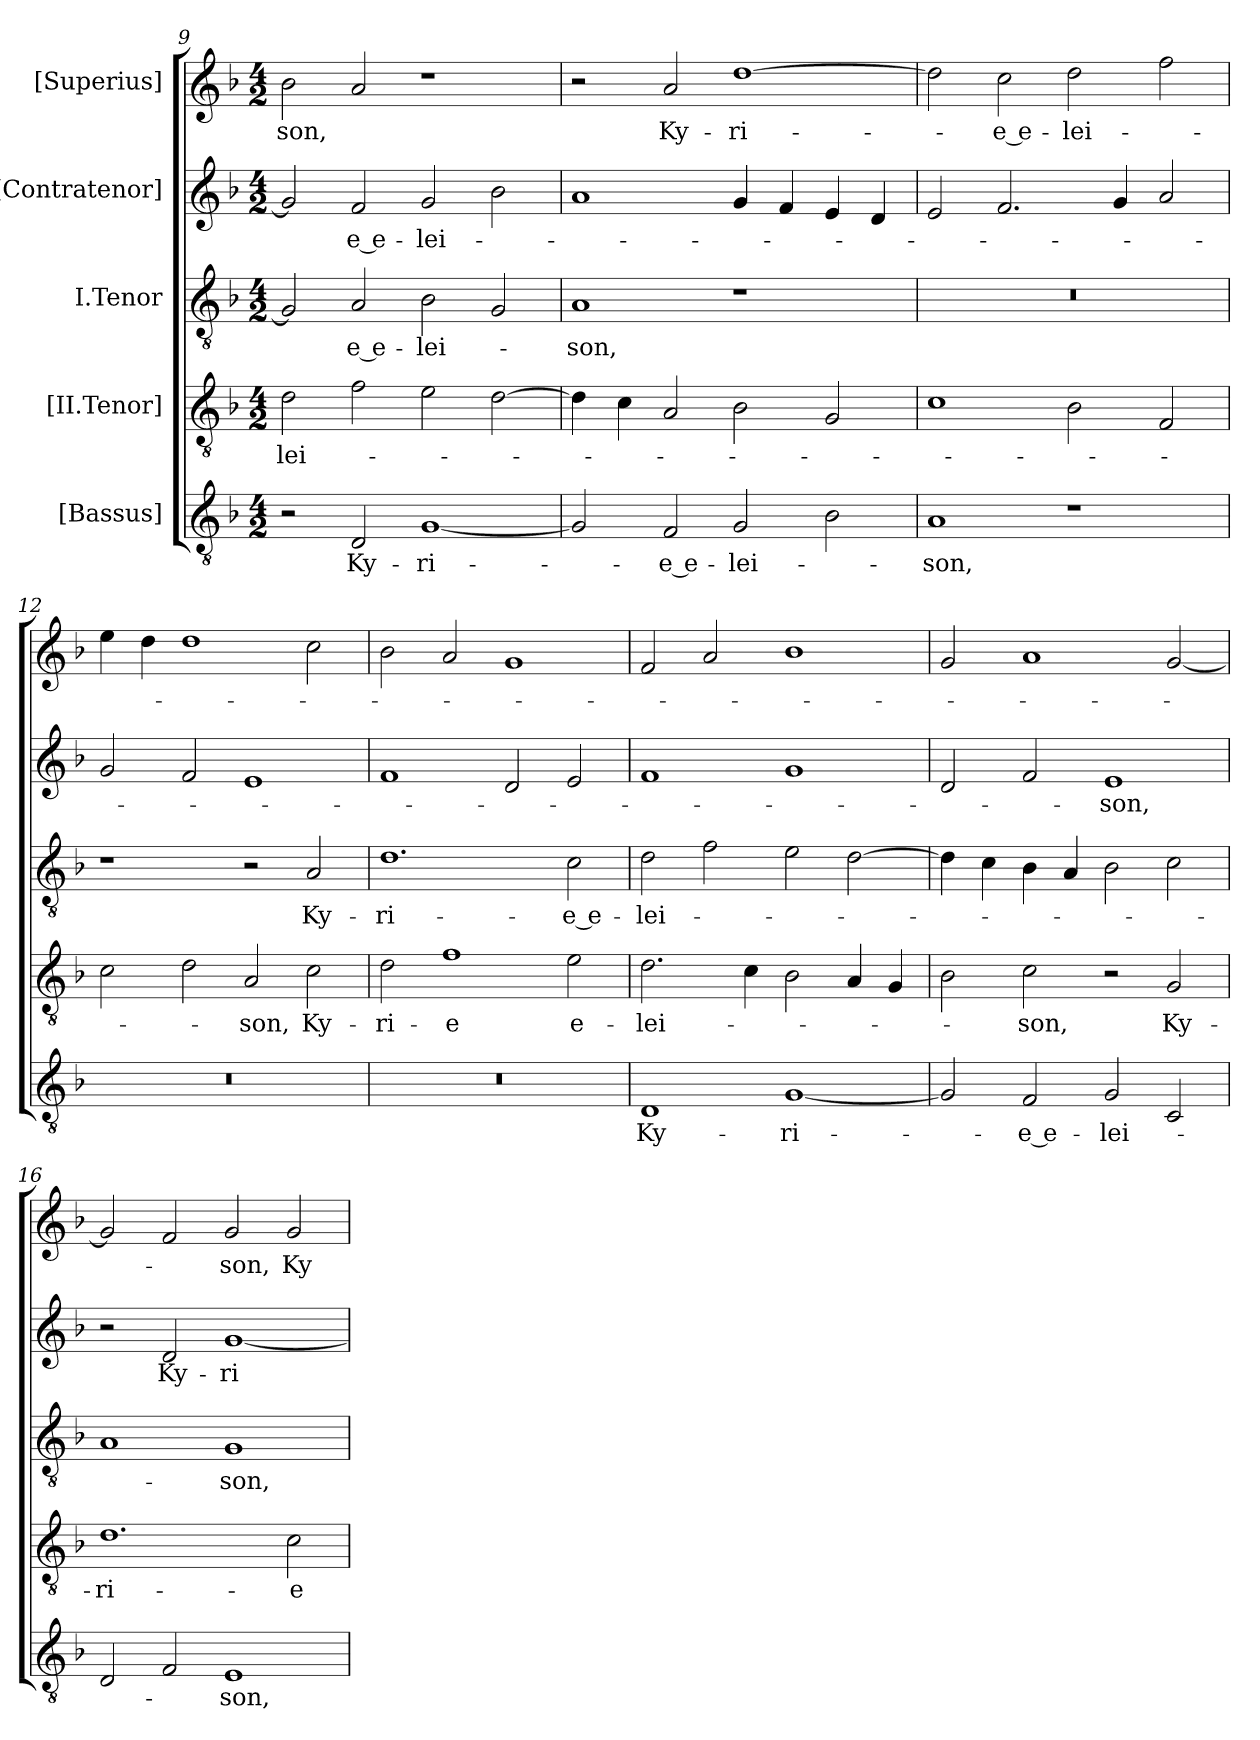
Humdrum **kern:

**kern	**text	**kern	**text	**kern	**text	**kern	**text	**kern	**text
*part5	*part5	*part4	*part4	*part3	*part3	*part2	*part2	*part1	*part1
*staff5	*staff5	*staff4	*staff4	*staff3	*staff3	*staff2	*staff2	*staff1	*staff1
*I"[Bassus]	*	*I"[II.Tenor]	*	*I"I.Tenor	*	*I"[Contratenor]	*	*I"[Superius]	*
*clefGv2	*	*clefGv2	*	*clefGv2	*	*clefG2	*	*clefG2	*
*k[b-]	*	*k[b-]	*	*k[b-]	*	*k[b-]	*	*k[b-]	*
*M4/2	*	*M4/2	*	*M4/2	*	*M4/2	*	*M4/2	*
=9	=9	=9	=9	=9	=9	=9	=9	=9	=9
2r	.	2d\	-lei-	2G/]	.	2g/]	.	2b-\	-son,
2D/	Ky-	2f\	.	2A/	-e e-	2f/	-e e-	2a/	.
[1G/	-ri-	2e\	.	2B-\	-lei-	2g/	-lei-	1r	.
.	.	[2d\	.	2G/	.	2b-\	.	.	.
=10	=10	=10	=10	=10	=10	=10	=10	=10	=10
2G/]	.	4d\]	.	1A/	-son,	1a/	.	2r	.
.	.	4c\	.	.	.	.	.	.	.
2F/	-e e-	2A/	.	.	.	.	.	2a/	Ky-
2G/	-lei-	2B-\	.	1r	.	4g/	.	[1dd\	-ri-
.	.	.	.	.	.	4f/	.	.	.
2B-\	.	2G/	.	.	.	4e/	.	.	.
.	.	.	.	.	.	4d/	.	.	.
=11	=11	=11	=11	=11	=11	=11	=11	=11	=11
1A/	-son,	1c\	.	0r	.	2e/	.	2dd\]	.
.	.	.	.	.	.	2.f/	.	2cc\	-e e-
1r	.	2B-\	.	.	.	.	.	2dd\	-lei-
.	.	.	.	.	.	4g/	.	.	.
.	.	2F/	.	.	.	2a/	.	2ff\	.
=12	=12	=12	=12	=12	=12	=12	=12	=12	=12
0r	.	2c\	.	1r	.	2g/	.	4ee\	.
.	.	.	.	.	.	.	.	4dd\	.
.	.	2d\	.	.	.	2f/	.	1dd\	.
.	.	2A/	-son,	2r	.	1e/	.	.	.
.	.	2c\	Ky-	2A/	Ky-	.	.	2cc\	.
=13	=13	=13	=13	=13	=13	=13	=13	=13	=13
0r	.	2d\	-ri-	1.d\	-ri-	1f/	.	2b-\	.
.	.	1f\	-e	.	.	.	.	2a/	.
.	.	.	.	.	.	2d/	.	1g/	.
.	.	2e\	e-	2c\	-e e-	2e/	.	.	.
=14	=14	=14	=14	=14	=14	=14	=14	=14	=14
1D/	Ky-	2.d\	-lei-	2d\	-lei-	1f/	.	2f/	.
.	.	.	.	2f\	.	.	.	2a/	.
.	.	4c\	.	.	.	.	.	.	.
[1G/	-ri-	2B-\	.	2e\	.	1g/	.	1b-\	.
.	.	4A/	.	[2d\	.	.	.	.	.
.	.	4G/	.	.	.	.	.	.	.
=15	=15	=15	=15	=15	=15	=15	=15	=15	=15
2G/]	.	2B-\	.	4d\]	.	2d/	.	2g/	.
.	.	.	.	4c\	.	.	.	.	.
2F/	-e e-	2c\	-son,	4B-\	.	2f/	.	1a/	.
.	.	.	.	4A/	.	.	.	.	.
2G/	-lei-	2r	.	2B-\	.	1e/	-son,	.	.
2C/	.	2G/	Ky-	2c\	.	.	.	[2g/	.
=16	=16	=16	=16	=16	=16	=16	=16	=16	=16
2D/	.	1.d\	-ri-	1A/	.	2r	.	2g/]	.
2F/	.	.	.	.	.	2d/	Ky-	2f/	.
1E/	-son,	.	.	1G/	-son,	[1g/	-ri-	2g/	-son,
.	.	2c\	-e	.	.	.	.	2g/	Ky-
=	=	=	=	=	=	=	=	=	=
*-	*-	*-	*-	*-	*-	*-	*-	*-	*-
